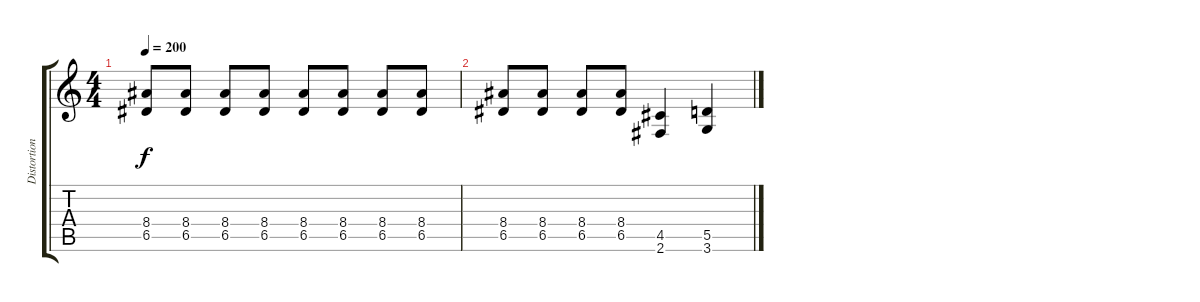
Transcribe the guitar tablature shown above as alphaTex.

\track ("Distortion Guitar " "Distortion") {instrument distortionguitar}
\staff {score tabs}
\tuning (E4 B3 G3 D3 A2 E2) {hide}
\ts (4 4)
\tempo 200
\clef g2
\ks c
(8.4 6.5).8{dy f} (8.4 6.5).8 (8.4 6.5).8 (8.4 6.5).8 (8.4 6.5).8 (8.4 6.5).8 (8.4 6.5).8 (8.4 6.5).8 |
(8.4 6.5).8 (8.4 6.5).8 (8.4 6.5).8 (8.4 6.5).8 (4.5 2.6).4 (5.5 3.6).4
